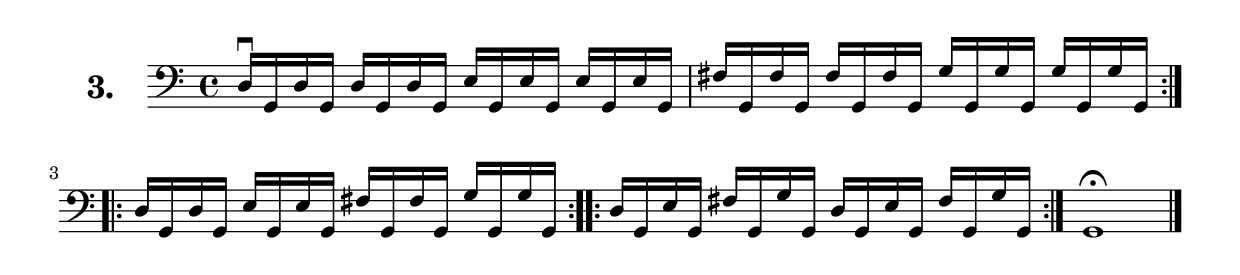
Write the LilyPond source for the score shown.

\version "2.18.2"

\score {
  \new StaffGroup = "" \with {
        instrumentName = \markup { \bold \huge { \larger "3." }}
      }
  <<
    \new Staff = "celloI" 
    \relative c {
      \clef bass
      \key c \major
      \time 4/4

      \repeat volta 2 {
        d16\downbow g, d' g, d' g, d' g, e' g, e' g, e' g, e' g, | %01
        fis' g, fis' g, fis' g, fis' g, g' g, g' g, g' g, g' g,  | %02
      }
      \repeat volta 2 {
        d' g, d' g, e' g, e' g, fis' g, fis' g, g' g, g' g,      | %03
      }
      \repeat volta 2 {
        d' g, e' g, fis' g, g' g, d' g, e' g, fis' g, g' g,      | %04
      }
      g1\fermata \bar "|." %05

    }
  >>
  \layout {}
  \header {
    composer = "Sebastian Lee"
  }
}
